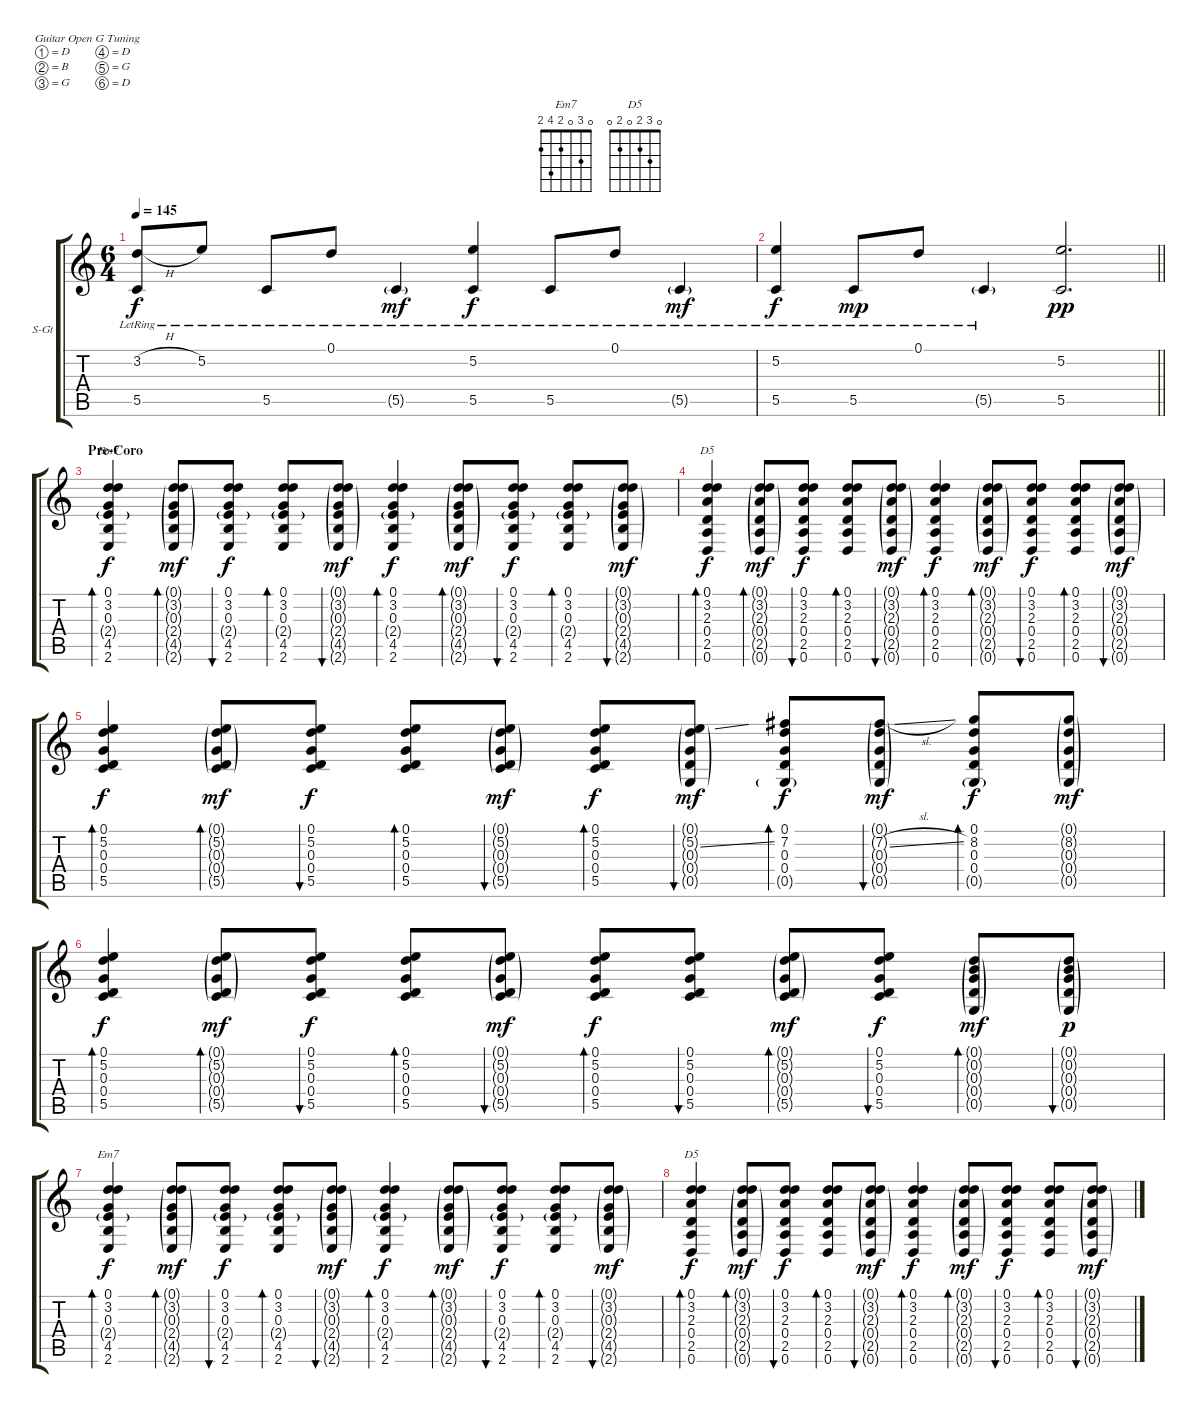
\bracketExtendMode groupsimilarinstruments
\firstSystemTrackNameOrientation horizontal
\otherSystemsTrackNameOrientation horizontal
\track ("Myles Kennedy [Acoustic Guitar]" "S-Gt") {instrument acousticguitarsteel}
\staff {score tabs}
\tuning (D4 B3 G3 D3 G2 D2)
\chord ("Em7" 0 3 0 2 4 2)
\chord ("D5" 0 3 2 0 2 0)
\ts (6 4)
\tempo 145
\clef g2
\ks c
(3.2{h lr} 5.5{lr}).8{dy f} 5.2{lr}.8 5.5{lr}.8 0.1{lr}.8 5.5{g lr}.4{dy mf} (5.2{lr} 5.5{lr}).4{dy f} 5.5{lr}.8 0.1{lr}.8 5.5{g lr}.4{dy mf} |
\barLineRight lightlight
(5.2{lr} 5.5{lr}).4{dy f} 5.5{lr}.8{dy mp} 0.1{lr}.8 5.5{g lr}.4 (5.2 5.5).2{d dy pp} |
\section ("" "Pre-Coro")
(0.1 3.2 0.3 2.4{g} 4.5 2.6).4{bd 60 ch "Em7" dy f} (0.1{g} 3.2{g} 0.3{g} 2.4{g} 4.5{g} 2.6{g}).8{bd 30 dy mf} (0.1 3.2 0.3 2.4{g} 4.5 2.6).8{bu 30 dy f} (0.1 3.2 0.3 2.4{g} 4.5 2.6).8{bd 30} (0.1{g} 3.2{g} 0.3{g} 2.4{g} 4.5{g} 2.6{g}).8{bu 30 dy mf} (0.1 3.2 0.3 2.4{g} 4.5 2.6).4{bd 60 dy f} (0.1{g} 3.2{g} 0.3{g} 2.4{g} 4.5{g} 2.6{g}).8{bd 30 dy mf} (0.1 3.2 0.3 2.4{g} 4.5 2.6).8{bu 30 dy f} (0.1 3.2 0.3 2.4{g} 4.5 2.6).8{bd 30} (0.1{g} 3.2{g} 0.3{g} 2.4{g} 4.5{g} 2.6{g}).8{bu 30 dy mf} |
(0.1 3.2 2.3 0.4 2.5 0.6).4{bd 60 ch "D5" dy f} (0.1{g} 3.2{g} 2.3{g} 0.4{g} 2.5{g} 0.6{g}).8{bd 30 dy mf} (0.1 3.2 2.3 0.4 2.5 0.6).8{bu 30 dy f} (0.1 3.2 2.3 0.4 2.5 0.6).8{bd 30} (0.1{g} 3.2{g} 2.3{g} 0.4{g} 2.5{g} 0.6{g}).8{bu 30 dy mf} (0.1 3.2 2.3 0.4 2.5 0.6).4{bd 60 dy f} (0.1{g} 3.2{g} 2.3{g} 0.4{g} 2.5{g} 0.6{g}).8{bd 30 dy mf} (0.1 3.2 2.3 0.4 2.5 0.6).8{bu 30 dy f} (0.1 3.2 2.3 0.4 2.5 0.6).8{bd 30} (0.1{g} 3.2{g} 2.3{g} 0.4{g} 2.5{g} 0.6{g}).8{bu 30 dy mf} |
(0.1 5.2 0.3 0.4 5.5).4{bd 60 dy f} (0.1{g} 5.2{g} 0.3{g} 0.4{g} 5.5{g}).8{bd 30 dy mf} (0.1 5.2 0.3 0.4 5.5).8{bu 30 dy f} (0.1 5.2 0.3 0.4 5.5).8{bd 30} (0.1{g} 5.2{g} 0.3{g} 0.4{g} 5.5{g}).8{bu 30 dy mf} (0.1 5.2 0.3 0.4 5.5).8{bd 30 dy f} (0.1{g} 5.2{ss g} 0.3{g} 0.4{g} 0.5{g}).8{bu 30 dy mf} (0.1 7.2 0.3 0.4 0.5{g}).8{bd 30 dy f} (0.1{g} 7.2{sl g} 0.3{g} 0.4{g} 0.5{g}).8{bu 30 dy mf} (0.1 8.2 0.3 0.4 0.5{g}).8{bd 30 dy f} (0.1{g} 8.2{g} 0.3{g} 0.4{g} 0.5{g}).8{dy mf} |
(0.1 5.2 0.3 0.4 5.5).4{bd 60 dy f} (0.1{g} 5.2{g} 0.3{g} 0.4{g} 5.5{g}).8{bd 30 dy mf} (0.1 5.2 0.3 0.4 5.5).8{bu 30 dy f} (0.1 5.2 0.3 0.4 5.5).8{bd 30} (0.1{g} 5.2{g} 0.3{g} 0.4{g} 5.5{g}).8{bu 30 dy mf} (0.1 5.2 0.3 0.4 5.5).8{bd 60 dy f} (0.1 5.2 0.3 0.4 5.5).8{bu 30} (0.1{g} 5.2{g} 0.3{g} 0.4{g} 5.5{g}).8{bd 30 dy mf} (0.1 5.2 0.3 0.4 5.5).8{bu 30 dy f} (0.1{g} 0.2{g} 0.3{g} 0.4{g} 0.5{g}).8{bd 30 dy mf} (0.1{g} 0.2{g} 0.3{g} 0.4{g} 0.5{g}).8{bu 30 dy p} |
(0.1 3.2 0.3 2.4{g} 4.5 2.6).4{bd 60 ch "Em7" dy f} (0.1{g} 3.2{g} 0.3{g} 2.4{g} 4.5{g} 2.6{g}).8{bd 30 dy mf} (0.1 3.2 0.3 2.4{g} 4.5 2.6).8{bu 30 dy f} (0.1 3.2 0.3 2.4{g} 4.5 2.6).8{bd 30} (0.1{g} 3.2{g} 0.3{g} 2.4{g} 4.5{g} 2.6{g}).8{bu 30 dy mf} (0.1 3.2 0.3 2.4{g} 4.5 2.6).4{bd 60 dy f} (0.1{g} 3.2{g} 0.3{g} 2.4{g} 4.5{g} 2.6{g}).8{bd 30 dy mf} (0.1 3.2 0.3 2.4{g} 4.5 2.6).8{bu 30 dy f} (0.1 3.2 0.3 2.4{g} 4.5 2.6).8{bd 30} (0.1{g} 3.2{g} 0.3{g} 2.4{g} 4.5{g} 2.6{g}).8{bu 30 dy mf} |
(0.1 3.2 2.3 0.4 2.5 0.6).4{bd 60 ch "D5" dy f} (0.1{g} 3.2{g} 2.3{g} 0.4{g} 2.5{g} 0.6{g}).8{bd 30 dy mf} (0.1 3.2 2.3 0.4 2.5 0.6).8{bu 30 dy f} (0.1 3.2 2.3 0.4 2.5 0.6).8{bd 30} (0.1{g} 3.2{g} 2.3{g} 0.4{g} 2.5{g} 0.6{g}).8{bu 30 dy mf} (0.1 3.2 2.3 0.4 2.5 0.6).4{bd 60 dy f} (0.1{g} 3.2{g} 2.3{g} 0.4{g} 2.5{g} 0.6{g}).8{bd 30 dy mf} (0.1 3.2 2.3 0.4 2.5 0.6).8{bu 30 dy f} (0.1 3.2 2.3 0.4 2.5 0.6).8{bd 30} (0.1{g} 3.2{g} 2.3{g} 0.4{g} 2.5{g} 0.6{g}).8{bu 30 dy mf}
